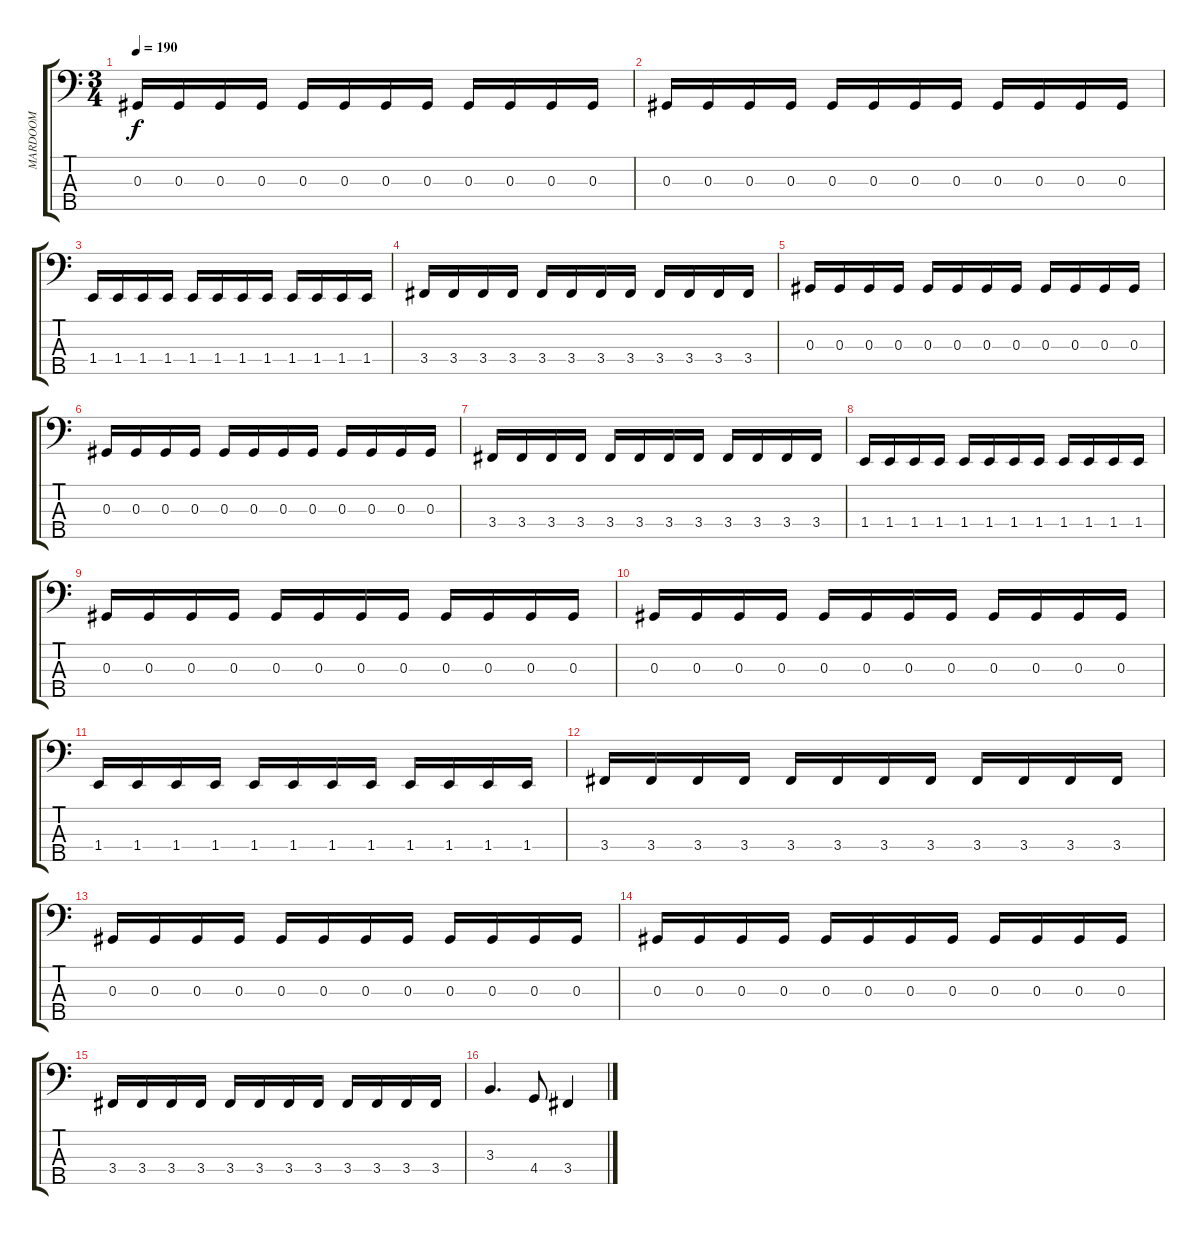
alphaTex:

\track ("MARDOOM" "MARDOOM") {instrument electricbasspick}
\staff {score tabs}
\tuning (Gb2 Db2 Ab1 Eb1 Bb0) {hide}
\ts (3 4)
\tempo 190
\clef f4
\ks c
0.3.16{dy f} 0.3.16 0.3.16 0.3.16 0.3.16 0.3.16 0.3.16 0.3.16 0.3.16 0.3.16 0.3.16 0.3.16 |
0.3.16 0.3.16 0.3.16 0.3.16 0.3.16 0.3.16 0.3.16 0.3.16 0.3.16 0.3.16 0.3.16 0.3.16 |
1.4.16 1.4.16 1.4.16 1.4.16 1.4.16 1.4.16 1.4.16 1.4.16 1.4.16 1.4.16 1.4.16 1.4.16 |
3.4.16 3.4.16 3.4.16 3.4.16 3.4.16 3.4.16 3.4.16 3.4.16 3.4.16 3.4.16 3.4.16 3.4.16 |
0.3.16 0.3.16 0.3.16 0.3.16 0.3.16 0.3.16 0.3.16 0.3.16 0.3.16 0.3.16 0.3.16 0.3.16 |
0.3.16 0.3.16 0.3.16 0.3.16 0.3.16 0.3.16 0.3.16 0.3.16 0.3.16 0.3.16 0.3.16 0.3.16 |
3.4.16 3.4.16 3.4.16 3.4.16 3.4.16 3.4.16 3.4.16 3.4.16 3.4.16 3.4.16 3.4.16 3.4.16 |
1.4.16 1.4.16 1.4.16 1.4.16 1.4.16 1.4.16 1.4.16 1.4.16 1.4.16 1.4.16 1.4.16 1.4.16 |
0.3.16 0.3.16 0.3.16 0.3.16 0.3.16 0.3.16 0.3.16 0.3.16 0.3.16 0.3.16 0.3.16 0.3.16 |
0.3.16 0.3.16 0.3.16 0.3.16 0.3.16 0.3.16 0.3.16 0.3.16 0.3.16 0.3.16 0.3.16 0.3.16 |
1.4.16 1.4.16 1.4.16 1.4.16 1.4.16 1.4.16 1.4.16 1.4.16 1.4.16 1.4.16 1.4.16 1.4.16 |
3.4.16 3.4.16 3.4.16 3.4.16 3.4.16 3.4.16 3.4.16 3.4.16 3.4.16 3.4.16 3.4.16 3.4.16 |
0.3.16 0.3.16 0.3.16 0.3.16 0.3.16 0.3.16 0.3.16 0.3.16 0.3.16 0.3.16 0.3.16 0.3.16 |
0.3.16 0.3.16 0.3.16 0.3.16 0.3.16 0.3.16 0.3.16 0.3.16 0.3.16 0.3.16 0.3.16 0.3.16 |
3.4.16 3.4.16 3.4.16 3.4.16 3.4.16 3.4.16 3.4.16 3.4.16 3.4.16 3.4.16 3.4.16 3.4.16 |
3.3.4{d} 4.4.8 3.4.4
